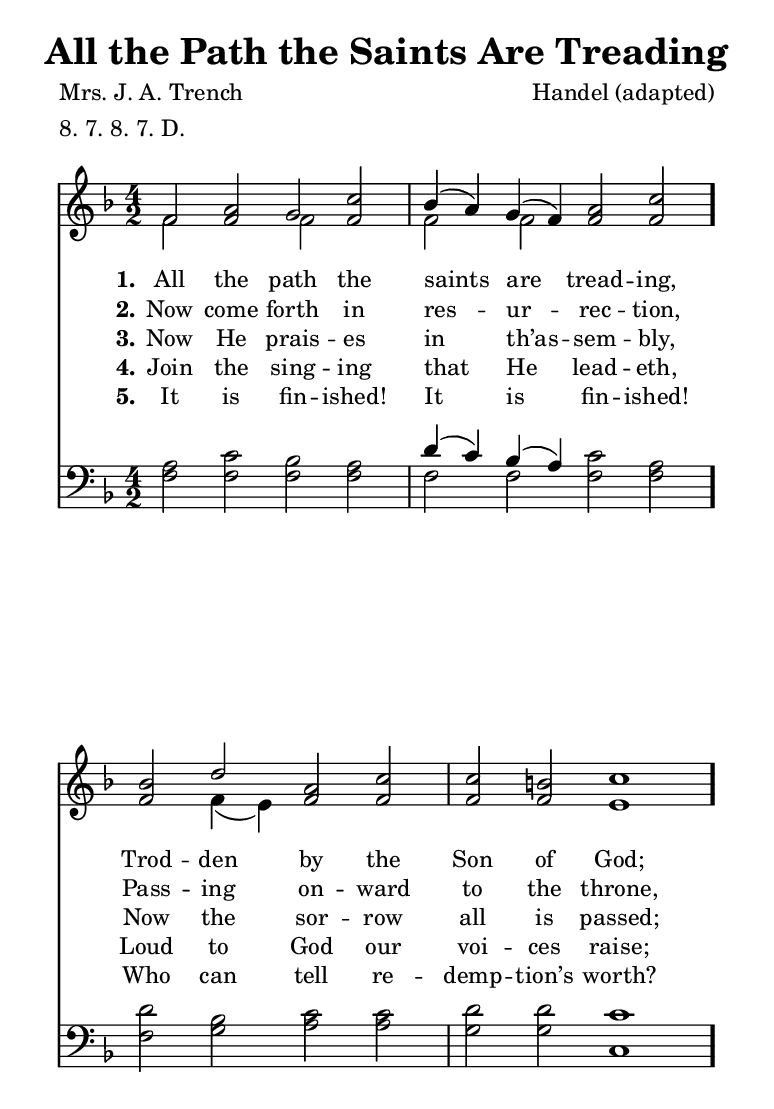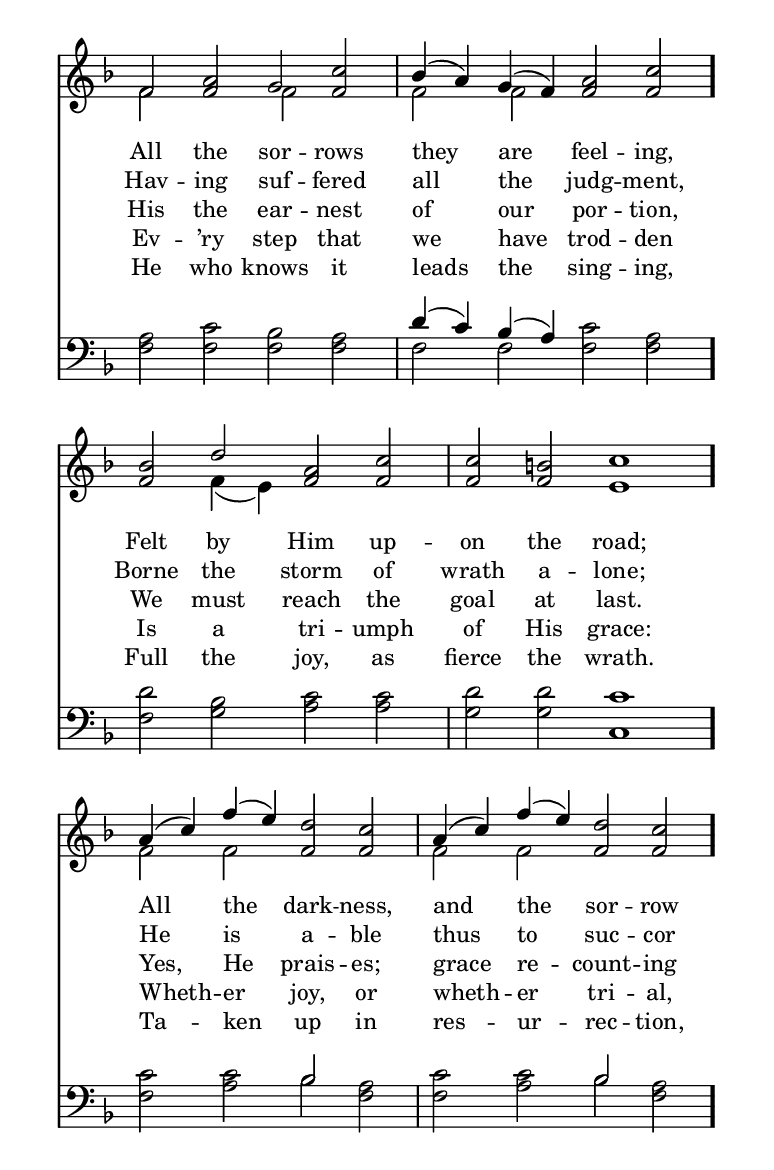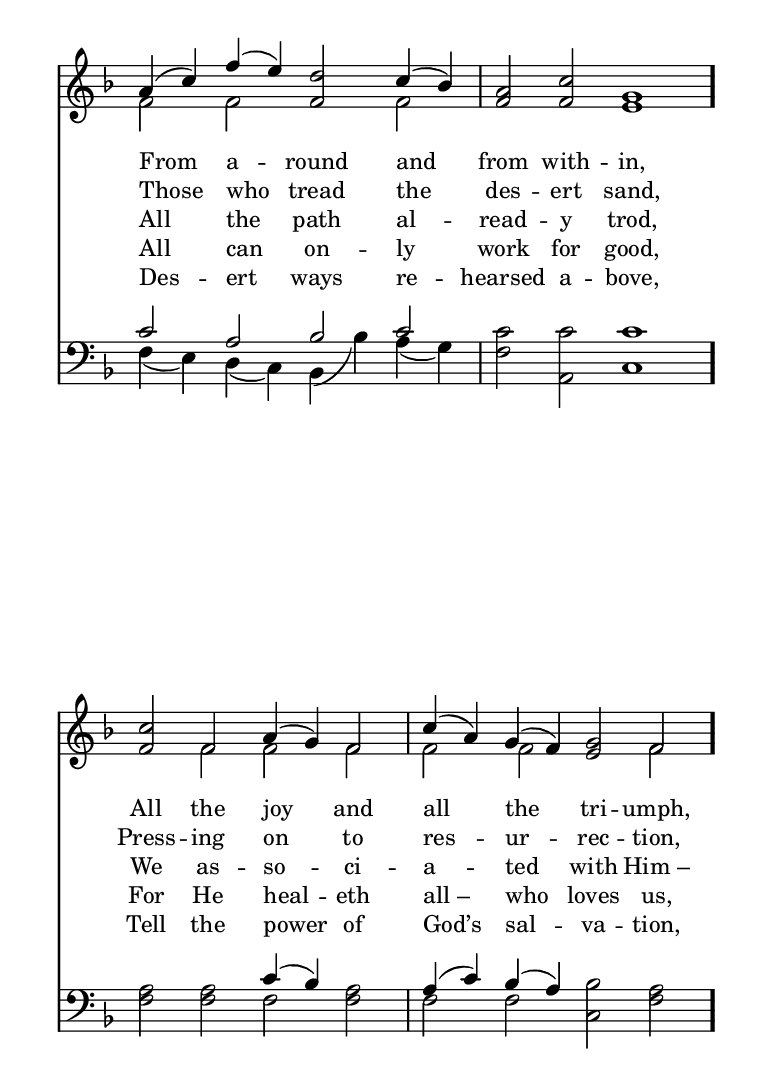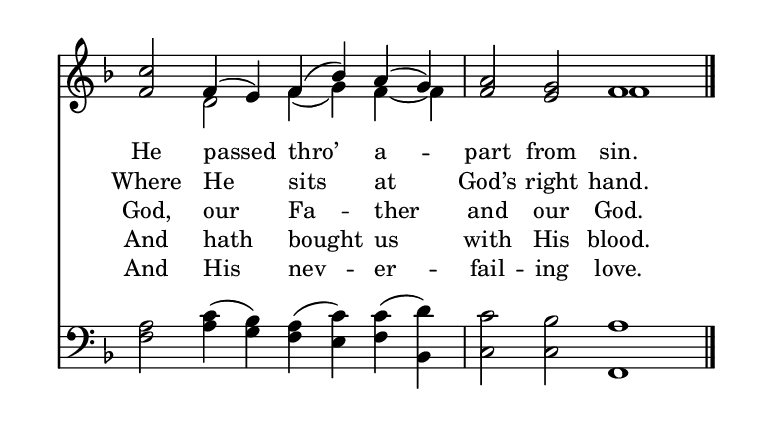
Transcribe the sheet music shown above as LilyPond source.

\include "common/global.ily"
\paper {
  \include "common/paper.ily"
}

\header{
  hymnnumber = "146"
  title = "All the Path the Saints Are Treading"
  tunename = ""
  meter = "8. 7. 8. 7. D."
  poet = "Mrs. J. A. Trench"
  composer = "Handel (adapted)"
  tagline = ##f
}

% for fermata in MIDI
ta = { \tempo 2=80 }
tb = { \tempo 2=40 }

global = {
  \include "common/overrides.ily"
  \override Staff.TimeSignature.style = #'numbered
  \time 4/2
  \override Score.MetronomeMark.transparent = ##t % hide all fermata changes too
  \ta
  \key f \major
  \autoBeamOff
}

notesSoprano = {
\global
\relative c' {

  f2 a g c | bes4( a) g( f) a2 c |
  bes d a c | c b c1

  f,2 a g c | bes4( a) g( f) a2 c |
  bes d a c | c b c1

  a4( c) f( e) d2 c | a4( c) f( e) d2 c |
  a4( c) f( e) d2 c4( bes) | a2 c g1

  c2 f, a4( g) f2 | c'4( a) g( f) g2 f |
  c'2 f,4( e) f( bes) a( g) | a2 g f1

  \bar "|."

}
}

notesAlto = {
\global
\relative e' {

  f2 f f f | f f f f |
  f f4( e) f2 f | f f e1 |

  f2 f f f | f f f f |
  f f4( e) f2 f | f f e1 |

  f2 f f f | f f f f |
  f f f f | f f e1 |

  f2 f f f | f f e f |
  f d f4( g) f ~ f | f2 e f1 |

}
}

notesTenor = {
\global
\relative a {

  a2 c bes a | d4( c) bes( a) c2 a |
  d bes c c | d d c1

  a2 c bes a | d4( c) bes( a) c2 a |
  d bes c c | d d c1

  c2 c bes a | c c bes a |
  c a bes c | c c c1

  a2 a c4( bes) a2 | a4( c) bes( a) bes2 a
  a c4( bes) a( c) c( d) | c2 bes2 a1

}
}

notesBass = {
\global
\relative f {

  f2 f f f | f f f f |
  f g a a | g g c,1

  f2 f f f | f f f f |
  f g a a | g g c,1

  f2 a bes f | f a bes f |
  f4( e) d( c) bes( bes') a( g) | f2 a, c1

  f2 f f f | f f c f |
  f a4( g) f( e) f( bes,) | c2 c f,1

}
}

wordsA = \lyricmode {
\set stanza = "1."

All the path the saints are tread -- ing, \bar "."
Trod -- den by the Son of God; \bar "."
All the sor -- rows they are feel -- ing, \bar "."
Felt by Him up -- on the road; \bar "."
All the dark -- ness, and the sor -- row \bar "."
From a -- round and from with -- in, \bar "."
All the joy and all the tri -- umph, \bar "."
He passed thro’ a -- part from sin. \bar "."

}

wordsB = \lyricmode {
\set stanza = "2."

Now come forth in res -- ur -- rec -- tion,
Pass -- ing on -- ward to the throne,
Hav -- ing suf -- fered all the judg -- ment,
Borne the storm of wrath a -- lone;
He is a -- ble thus to suc -- cor
Those who tread the des -- ert sand,
Press -- ing on to res -- ur -- rec -- tion,
Where He sits at God’s right hand.

}

wordsC = \lyricmode {
\set stanza = "3."

Now He prais -- es in th’as -- sem -- bly,
Now the sor -- row all is passed;
His the ear -- nest of our por -- tion,
We must reach the goal at last.
Yes, He prais -- es; grace re -- count -- ing
All the path al -- read -- y trod,
We as -- so -- ci -- a -- ted with Him_–
God, our Fa -- ther and our God.

}

wordsD = \lyricmode {
\set stanza = "4."

Join the sing -- ing that He lead -- eth,
Loud to God our voi -- ces raise;
Ev -- ’ry step that we have trod -- den
Is a tri -- umph of His grace:
Wheth -- er joy, or wheth -- er tri -- al,
All can on -- ly work for good,
For He heal -- eth all_– who loves us,
And hath bought us with His blood.

}

wordsE = \lyricmode {
\set stanza = "5."

It is fin -- ished! It is fin -- ished!
Who can tell re -- demp -- tion’s worth?
He who knows it leads the sing -- ing,
Full the joy, as fierce the wrath.
Ta -- ken up in res -- ur -- rec -- tion,
Des -- ert ways re -- hearsed a -- bove,
Tell the power of God’s sal -- va -- tion,
And His nev -- er -- fail -- ing love.

}

\score {
  \context ChoirStaff <<
    \context Staff = upper <<
      \set Staff.autoBeaming = ##f
      \set ChoirStaff.systemStartDelimiter = #'SystemStartBar
      \set ChoirStaff.printPartCombineTexts = ##f
      \partcombine #'(2 . 11) \notesSoprano \notesAlto
      \context NullVoice = sopranos { \voiceOne << \notesSoprano >> }
      \context Lyrics = one   \lyricsto sopranos \wordsA
      \context Lyrics = two   \lyricsto sopranos \wordsB
      \context Lyrics = three \lyricsto sopranos \wordsC
      \context Lyrics = four  \lyricsto sopranos \wordsD
      \context Lyrics = five  \lyricsto sopranos \wordsE
    >>
    \context Staff = men <<
      \set Staff.autoBeaming = ##f
      \clef bass
      \set ChoirStaff.printPartCombineTexts = ##f
      \partcombine #'(2 . 11) \notesTenor \notesBass
    >>
  >>
  \layout {
    \include "common/layout.ily"
  }
  #(cond ((ly:get-option 'eog-midi-permitted) #{ \midi{
    \include "common/midi.ily"
  } #}))
}

\version "2.19.49"  % necessary for upgrading to future LilyPond versions.

% vi:set et ts=2 sw=2 ai nocindent syntax=lilypond:
